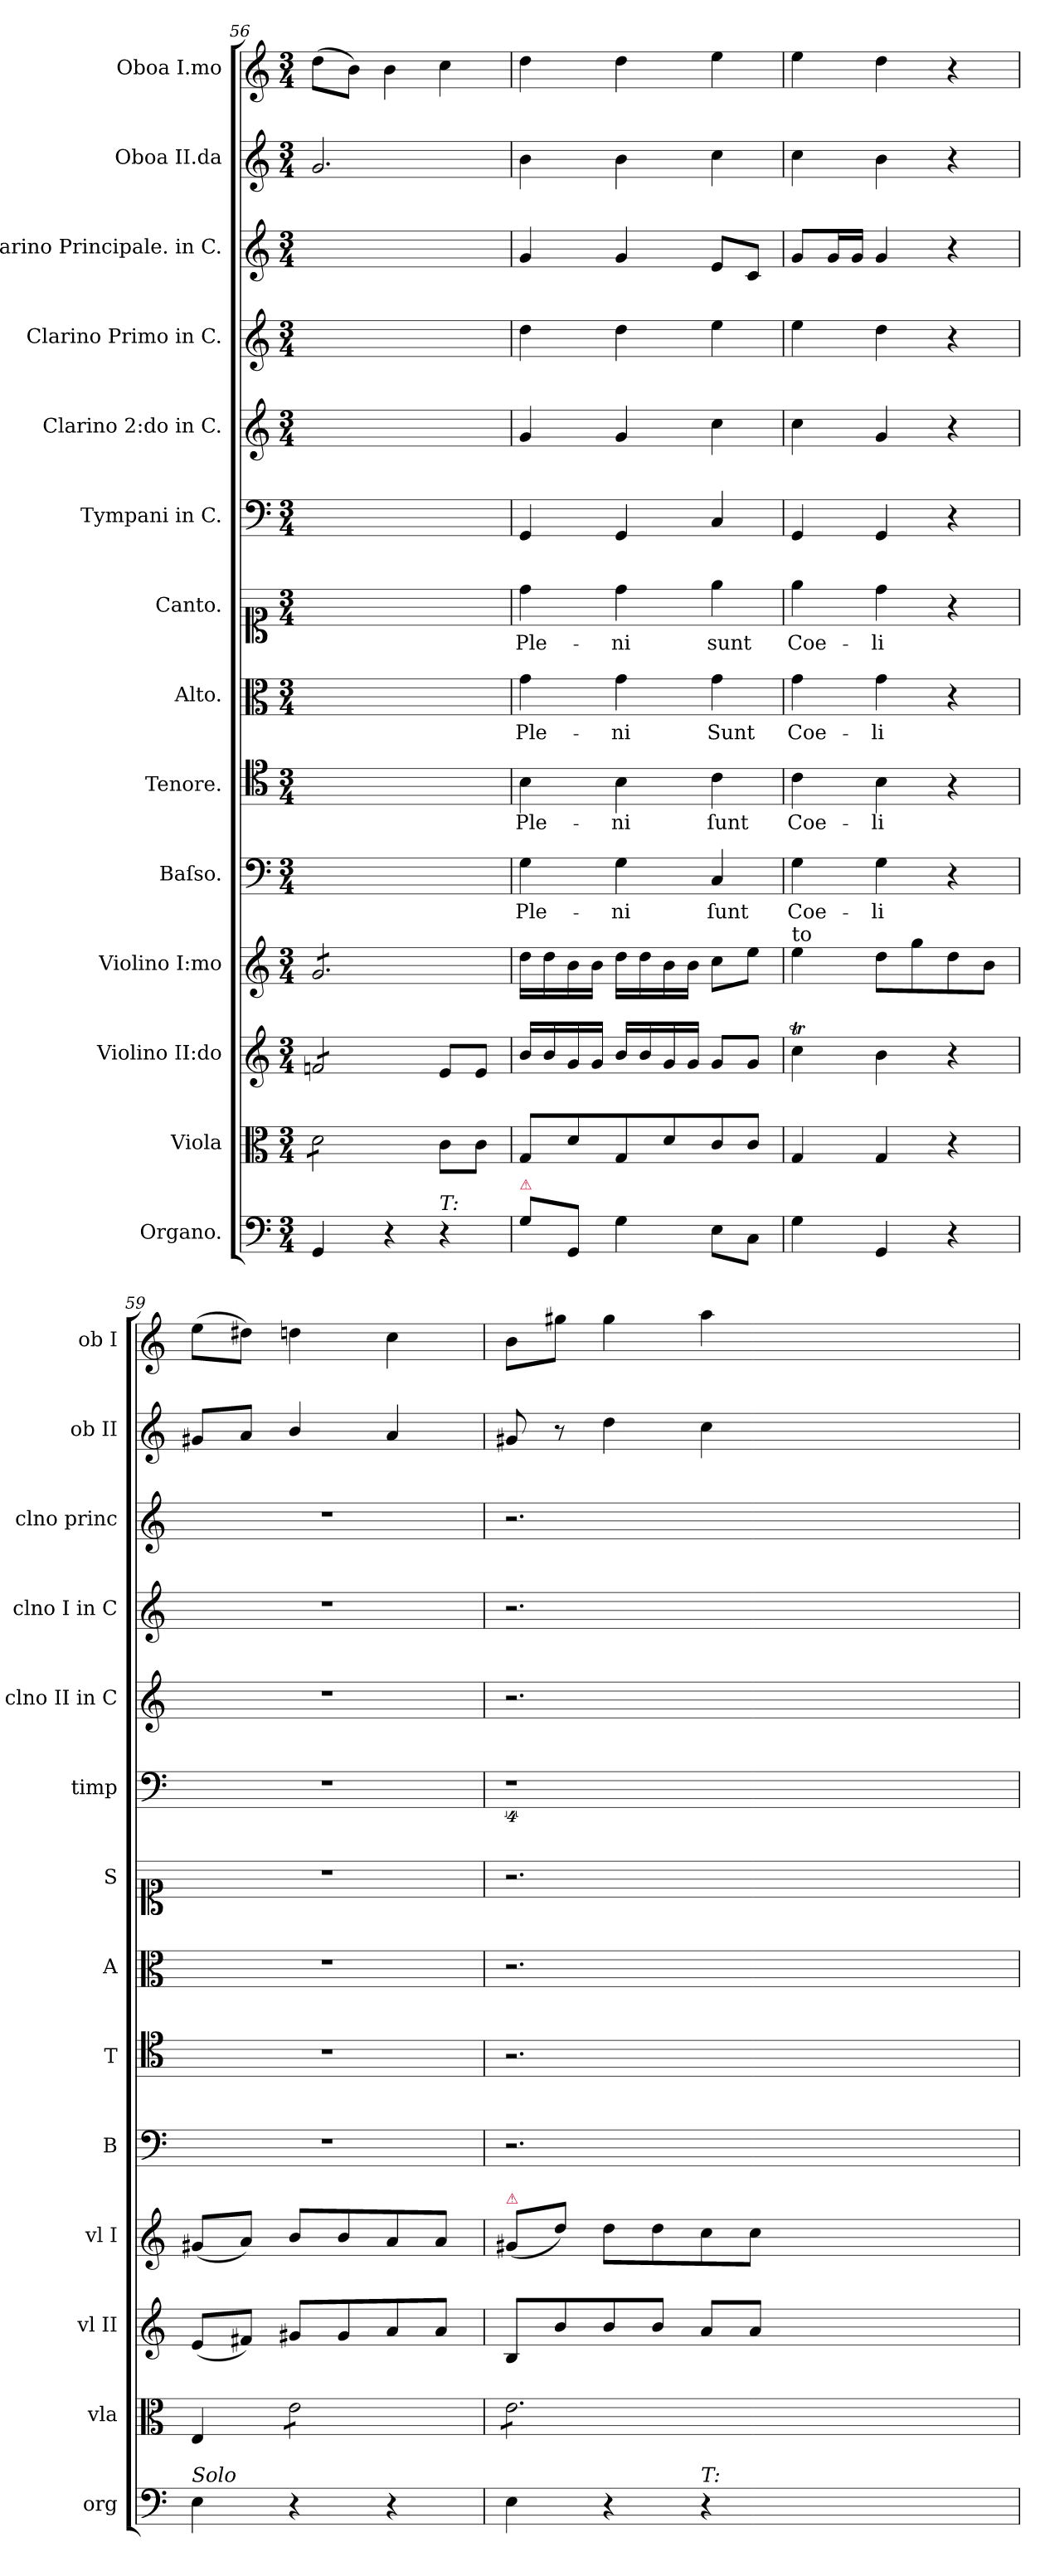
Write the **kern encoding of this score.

**kern	**dynam	**kern	**dynam	**kern	**dynam	**kern	**dynam	**kern	**text	**kern	**text	**kern	**text	**kern	**text	**kern	**dynam	**kern	**dynam	**kern	**kern	**kern	**dynam	**kern	**dynam
*part14	*part14	*part13	*part13	*part12	*part12	*part11	*part11	*part10	*part10	*part9	*part9	*part8	*part8	*part7	*part7	*part6	*part6	*part5	*part5	*part4	*part3	*part2	*part2	*part1	*part1
*staff14	*staff14	*staff13	*staff13	*staff12	*staff12	*staff11	*staff11	*staff10	*staff10	*staff9	*staff9	*staff8	*staff8	*staff7	*staff7	*staff6	*staff6	*staff5	*staff5	*staff4	*staff3	*staff2	*staff2	*staff1	*staff1
*I"Organo.	*	*I"Viola	*	*I"Violino II:do	*	*I"Violino I:mo	*	*I"Baſso.	*	*I"Tenore.	*	*I"Alto.	*	*I"Canto.	*	*I"Tympani in C.	*	*I"Clarino 2:do in C.	*	*I"Clarino Primo in C.	*I"Clarino Principale. in C.	*I"Oboa II.da	*	*I"Oboa I.mo	*
*I'org	*	*I'vla	*	*I'vl II	*	*I'vl I	*	*I'B	*	*I'T	*	*I'A	*	*I'S	*	*I'timp	*	*I'clno II in C	*	*I'clno I in C	*I'clno princ	*I'ob II	*	*I'ob I	*
*clefF4	*	*clefC3	*	*clefG2	*	*clefG2	*	*clefF4	*	*clefC4	*	*clefC3	*	*clefC1	*	*clefF4	*	*clefG2	*	*clefG2	*clefG2	*clefG2	*	*clefG2	*
*k[]	*	*k[]	*	*k[]	*	*k[]	*	*k[]	*	*k[]	*	*k[]	*	*k[]	*	*k[]	*	*k[]	*	*k[]	*k[]	*k[]	*	*k[]	*
*M3/4	*	*M3/4	*	*M3/4	*	*M3/4	*	*M3/4	*	*M3/4	*	*M3/4	*	*M3/4	*	*M3/4	*	*M3/4	*	*M3/4	*M3/4	*M3/4	*	*M3/4	*
=56	=56	=56	=56	=56	=56	=56	=56	=56	=56	=56	=56	=56	=56	=56	=56	=56	=56	=56	=56	=56	=56	=56	=56	=56	=56
*	*	*tremolo	*	*	*	*	*	*	*	*	*	*	*	*	*	*	*	*	*	*	*	*	*	*	*
*	*	*	*	*tremolo	*	*	*	*	*	*	*	*	*	*	*	*	*	*	*	*	*	*	*	*	*
*	*	*	*	*	*	*tremolo	*	*	*	*	*	*	*	*	*	*	*	*	*	*	*	*	*	*	*
4GG/	.	8d\L	.	8fn/L	.	8g/L	.	2.ryy	.	2.ryy	.	2.ryy	.	2.ryy	.	2.ryy	.	2.ryy	.	2.ryy	2.ryy	2.g/	.	(>8dd\L	.
.	.	8d\	.	8fn/	.	8g/	.	.	.	.	.	.	.	.	.	.	.	.	.	.	.	.	.	8b\J)	.
4r	.	8d\	.	8fn/	.	8g/	.	.	.	.	.	.	.	.	.	.	.	.	.	.	.	.	.	4b\	.
.	.	8d\J	.	8fn/J	.	8g/	.	.	.	.	.	.	.	.	.	.	.	.	.	.	.	.	.	.	.
*	*	*	*	*Xtremolo	*	*	*	*	*	*	*	*	*	*	*	*	*	*	*	*	*	*	*	*	*
*	*	*Xtremolo	*	*	*	*	*	*	*	*	*	*	*	*	*	*	*	*	*	*	*	*	*	*	*
!LO:TX:a:i:t=T&colon;	!	!	!	!	!	!	!	!	!	!	!	!	!	!	!	!	!	!	!	!	!	!	!	!	!
4r	.	8c\L	.	8e/L	.	8g/	.	.	.	.	.	.	.	.	.	.	.	.	.	.	.	.	.	4cc\	.
.	.	8c\J	.	8e/J	.	8g/J	.	.	.	.	.	.	.	.	.	.	.	.	.	.	.	.	.	.	.
*	*	*	*	*	*	*Xtremolo	*	*	*	*	*	*	*	*	*	*	*	*	*	*	*	*	*	*	*
=57	=57	=57	=57	=57	=57	=57	=57	=57	=57	=57	=57	=57	=57	=57	=57	=57	=57	=57	=57	=57	=57	=57	=57	=57	=57
!LO:TX:a:color=crimson:t=⚠	!	!	!	!	!	!	!	!	!	!	!	!	!	!	!	!	!	!	!	!	!	!	!	!	!
!	!LO:DY:b	!	!LO:DY:b:rj	!	!LO:DY:a:rj	!	!LO:DY:a:rj	!	!	!	!	!	!	!	!	!	!LO:DY:a	!	!LO:DY:b	!	!	!	!LO:DY:a	!	!LO:DY:a
8G\L	for&colon;	8G/L	fo	16b/LL	fo&colon;	16dd\LL	fo&colon;	4G\	Ple-	4B\	Ple-	4g\	Ple-	4dd\	Ple-	4GG/	fo&colon;	4g/	fo.	4dd\	4g/	4b\	for	4dd\	for
.	.	.	.	16b/	.	16dd\	.	.	.	.	.	.	.	.	.	.	.	.	.	.	.	.	.	.	.
8GG/J	.	8d/	.	16g/	.	16b\	.	.	.	.	.	.	.	.	.	.	.	.	.	.	.	.	.	.	.
.	.	.	.	16g/JJ	.	16b\JJ	.	.	.	.	.	.	.	.	.	.	.	.	.	.	.	.	.	.	.
4G\	.	8G/	.	16b/LL	.	16dd\LL	.	4G\	-ni	4B\	-ni	4g\	-ni	4dd\	-ni	4GG/	.	4g/	.	4dd\	4g/	4b\	.	4dd\	.
.	.	.	.	16b/	.	16dd\	.	.	.	.	.	.	.	.	.	.	.	.	.	.	.	.	.	.	.
.	.	8d/	.	16g/	.	16b\	.	.	.	.	.	.	.	.	.	.	.	.	.	.	.	.	.	.	.
.	.	.	.	16g/JJ	.	16b\JJ	.	.	.	.	.	.	.	.	.	.	.	.	.	.	.	.	.	.	.
8E\L	.	8c/	.	8g/L	.	8cc\L	.	4C/	ſunt	4c\	ſunt	4g\	Sunt	4ee\	sunt	4C/	.	4cc\	.	4ee\	8e/L	4cc\	.	4ee\	.
8C\J	.	8c/J	.	8g/J	.	8ee\J	.	.	.	.	.	.	.	.	.	.	.	.	.	.	8c/J	.	.	.	.
=58	=58	=58	=58	=58	=58	=58	=58	=58	=58	=58	=58	=58	=58	=58	=58	=58	=58	=58	=58	=58	=58	=58	=58	=58	=58
!	!	!	!	!	!	!LO:TX:a:t=to	!	!	!	!	!	!	!	!	!	!	!	!	!	!	!	!	!	!	!
4G\	.	4G/	.	4ccT\	.	4ee\	.	4G\	Coe-	4c\	Coe-	4g\	Coe-	4ee\	Coe-	4GG/	.	4cc\	.	4ee\	8g/L	4cc\	.	4ee\	.
.	.	.	.	.	.	.	.	.	.	.	.	.	.	.	.	.	.	.	.	.	16g/L	.	.	.	.
.	.	.	.	.	.	.	.	.	.	.	.	.	.	.	.	.	.	.	.	.	16g/JJ	.	.	.	.
4GG/	.	4G/	.	4b\	.	8dd\L	.	4G\	-li	4B\	-li	4g\	-li	4dd\	-li	4GG/	.	4g/	.	4dd\	4g/	4b\	.	4dd\	.
.	.	.	.	.	.	8gg\	.	.	.	.	.	.	.	.	.	.	.	.	.	.	.	.	.	.	.
4r	.	4r	.	4r	.	8dd\	.	4r	.	4r	.	4r	.	4r	.	4r	.	4r	.	4r	4r	4r	.	4r	.
.	.	.	.	.	.	8b\J	.	.	.	.	.	.	.	.	.	.	.	.	.	.	.	.	.	.	.
=59	=59	=59	=59	=59	=59	=59	=59	=59	=59	=59	=59	=59	=59	=59	=59	=59	=59	=59	=59	=59	=59	=59	=59	=59	=59
!LO:TX:a:i:t=Solo	!	!	!	!	!	!	!	!	!	!	!	!	!	!	!	!	!	!	!	!	!	!	!	!	!
!	!LO:DY:b	!	!	!	!LO:DY:a	!	!LO:DY:a	!	!	!	!	!	!	!	!	!	!	!	!	!	!	!	!LO:DY:a	!	!
4E\	po.	4E/	.	(<8e/L	po&colon;	(<8g#X/L	po&colon;	2.r	.	2.r	.	2.r	.	2.r	.	2.r	.	2.r	.	2.r	2.r	8g#X/L	po	(>8ee\L	.
.	.	.	.	8f#X/J)	.	8a/J)	.	.	.	.	.	.	.	.	.	.	.	.	.	.	.	8a/J	.	8dd#X\J)	.
!	!	!LO:TX:a:color=crimson:t=⚠	!	!	!	!	!	!	!	!	!	!	!	!	!	!	!	!	!	!	!	!	!	!	!
*	*	*tremolo	*	*	*	*	*	*	*	*	*	*	*	*	*	*	*	*	*	*	*	*	*	*	*
4r	.	8e\L	.	8g#X/L	.	8b/L	.	.	.	.	.	.	.	.	.	.	.	.	.	.	.	4b/	.	4ddn\	.
.	.	8e\	.	8g#/	.	8b/	.	.	.	.	.	.	.	.	.	.	.	.	.	.	.	.	.	.	.
4r	.	8e\	.	8a/	.	8a/	.	.	.	.	.	.	.	.	.	.	.	.	.	.	.	4a/	.	4cc\	.
.	.	8e\J	.	8a/J	.	8a/J	.	.	.	.	.	.	.	.	.	.	.	.	.	.	.	.	.	.	.
=60	=60	=60	=60	=60	=60	=60	=60	=60	=60	=60	=60	=60	=60	=60	=60	=60	=60	=60	=60	=60	=60	=60	=60	=60	=60
!	!	!	!	!	!	!LO:TX:a:color=crimson:t=⚠	!	!	!	!	!	!	!	!	!	!	!	!	!	!	!	!	!	!	!
4E\	.	8e\L	.	8B/L	.	(>8g#X/L	.	2.r	.	2.r	.	2.r	.	2.r	.	4%9r	.	2.r	.	2.r	2.r	8g#X/	.	8b\L	.
.	.	8e\	.	8b/	.	8dd\J)	.	.	.	.	.	.	.	.	.	.	.	.	.	.	.	8r	.	8gg#X\J	.
4r	.	8e\	.	8b/	.	8dd\L	.	.	.	.	.	.	.	.	.	.	.	.	.	.	.	4dd\	.	4gg#\	.
.	.	8e\	.	8b/J	.	8dd\	.	.	.	.	.	.	.	.	.	.	.	.	.	.	.	.	.	.	.
!LO:TX:a:i:t=T&colon;	!	!	!	!	!	!	!	!	!	!	!	!	!	!	!	!	!	!	!	!	!	!	!	!	!
4r	.	8e\	.	8a/L	.	8cc\	.	.	.	.	.	.	.	.	.	.	.	.	.	.	.	4cc\	.	4aa\	.
.	.	8e\J	.	8a/J	.	8cc\J	.	.	.	.	.	.	.	.	.	.	.	.	.	.	.	.	.	.	.
*	*	*Xtremolo	*	*	*	*	*	*	*	*	*	*	*	*	*	*	*	*	*	*	*	*	*	*	*
1.ryy	.	1.ryy	.	1.ryy	.	1.ryy	.	1.ryy	.	1.ryy	.	1.ryy	.	1.ryy	.	.	.	1.ryy	.	1.ryy	1.ryy	1.ryy	.	1.ryy	.
=	=	=	=	=	=	=	=	=	=	=	=	=	=	=	=	=	=	=	=	=	=	=	=	=	=
*-	*-	*-	*-	*-	*-	*-	*-	*-	*-	*-	*-	*-	*-	*-	*-	*-	*-	*-	*-	*-	*-	*-	*-	*-	*-
